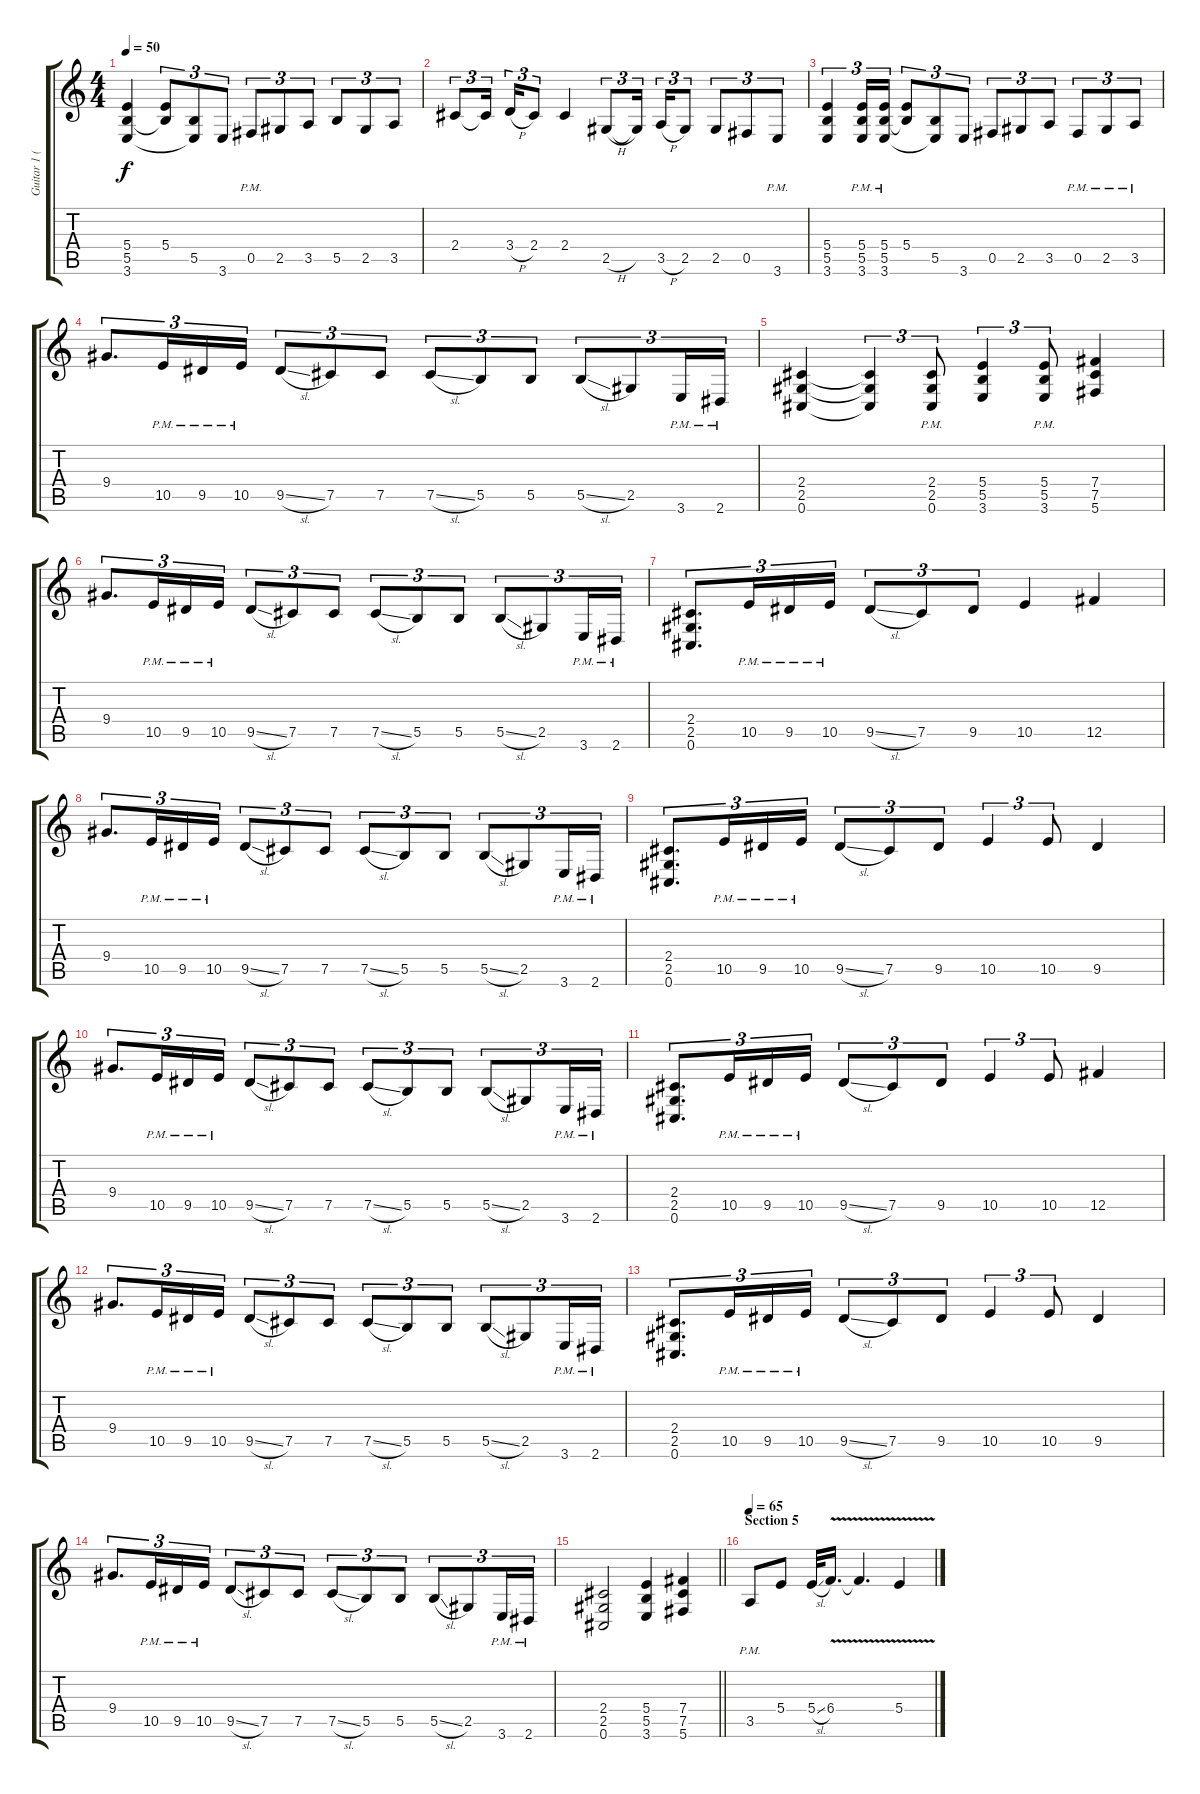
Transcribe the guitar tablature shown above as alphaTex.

\track ("Guitar 1 (Distortion)" "Guitar 1 (") {instrument distortionguitar}
\staff {score tabs}
\tuning (Db4 Ab3 E3 B2 Gb2 Db2) {hide}
\ts (4 4)
\tempo 50
\clef g2
\ks c
(5.4 5.5 3.6).4{dy f} (5.4 5.5{t}).8{tu (3 2)} (5.5 3.6{t}).8{tu (3 2)} 3.6.8{tu (3 2)} 0.5{pm}.8{tu (3 2)} 2.5.8{tu (3 2)} 3.5.8{tu (3 2)} 5.5.8{tu (3 2)} 2.5.8{tu (3 2)} 3.5.8{tu (3 2)} |
2.4.8{tu (3 2)} 2.4{t}.16{tu (3 2) beam splitsecondary} 3.4{h}.16{tu (3 2)} 2.4.8{tu (3 2)} 2.4.4 2.5{h}.8{tu (3 2)} 2.5{t}.16{tu (3 2) beam splitsecondary} 3.5{h}.16{tu (3 2)} 2.5.8{tu (3 2)} 2.5.8{tu (3 2)} 0.5.8{tu (3 2)} 3.6{pm}.8{tu (3 2)} |
(5.4 5.5 3.6).4{tu (3 2)} (5.4{pm} 5.5{pm} 3.6{pm}).16{tu (3 2)} (5.4{pm} 5.5{pm} 3.6{pm}).16{tu (3 2)} (5.4 5.5{t}).8{tu (3 2)} (5.5 3.6{t}).8{tu (3 2)} 3.6.8{tu (3 2)} 0.5.8{tu (3 2)} 2.5.8{tu (3 2)} 3.5.8{tu (3 2)} 0.5{pm}.8{tu (3 2)} 2.5{pm}.8{tu (3 2)} 3.5{pm}.8{tu (3 2)} |
9.4.8{d tu (3 2)} 10.5{pm}.16{tu (3 2)} 9.5{pm}.16{tu (3 2)} 10.5{pm}.16{tu (3 2)} 9.5{sl}.8{tu (3 2)} 7.5.8{tu (3 2)} 7.5.8{tu (3 2)} 7.5{sl}.8{tu (3 2)} 5.5.8{tu (3 2)} 5.5.8{tu (3 2)} 5.5{sl}.8{tu (3 2)} 2.5.8{tu (3 2)} 3.6{pm}.16{tu (3 2)} 2.6{pm}.16{tu (3 2)} |
(2.4 2.5 0.6).4 (2.4{t} 2.5{t} 0.6{t}).4{tu (3 2)} (2.4{pm} 2.5{pm} 0.6{pm}).8{tu (3 2)} (5.4 5.5 3.6).4{tu (3 2)} (5.4{pm} 5.5{pm} 3.6{pm}).8{tu (3 2)} (7.4 7.5 5.6).4 |
9.4.8{d tu (3 2)} 10.5{pm}.16{tu (3 2)} 9.5{pm}.16{tu (3 2)} 10.5{pm}.16{tu (3 2)} 9.5{sl}.8{tu (3 2)} 7.5.8{tu (3 2)} 7.5.8{tu (3 2)} 7.5{sl}.8{tu (3 2)} 5.5.8{tu (3 2)} 5.5.8{tu (3 2)} 5.5{sl}.8{tu (3 2)} 2.5.8{tu (3 2)} 3.6{pm}.16{tu (3 2)} 2.6{pm}.16{tu (3 2)} |
(2.4 2.5 0.6).8{d tu (3 2)} 10.5{pm}.16{tu (3 2)} 9.5{pm}.16{tu (3 2)} 10.5{pm}.16{tu (3 2)} 9.5{sl}.8{tu (3 2)} 7.5.8{tu (3 2)} 9.5.8{tu (3 2)} 10.5.4 12.5.4 |
9.4.8{d tu (3 2)} 10.5{pm}.16{tu (3 2)} 9.5{pm}.16{tu (3 2)} 10.5{pm}.16{tu (3 2)} 9.5{sl}.8{tu (3 2)} 7.5.8{tu (3 2)} 7.5.8{tu (3 2)} 7.5{sl}.8{tu (3 2)} 5.5.8{tu (3 2)} 5.5.8{tu (3 2)} 5.5{sl}.8{tu (3 2)} 2.5.8{tu (3 2)} 3.6{pm}.16{tu (3 2)} 2.6{pm}.16{tu (3 2)} |
(2.4 2.5 0.6).8{d tu (3 2)} 10.5{pm}.16{tu (3 2)} 9.5{pm}.16{tu (3 2)} 10.5{pm}.16{tu (3 2)} 9.5{sl}.8{tu (3 2)} 7.5.8{tu (3 2)} 9.5.8{tu (3 2)} 10.5.4{tu (3 2)} 10.5.8{tu (3 2)} 9.5.4 |
9.4.8{d tu (3 2)} 10.5{pm}.16{tu (3 2)} 9.5{pm}.16{tu (3 2)} 10.5{pm}.16{tu (3 2)} 9.5{sl}.8{tu (3 2)} 7.5.8{tu (3 2)} 7.5.8{tu (3 2)} 7.5{sl}.8{tu (3 2)} 5.5.8{tu (3 2)} 5.5.8{tu (3 2)} 5.5{sl}.8{tu (3 2)} 2.5.8{tu (3 2)} 3.6{pm}.16{tu (3 2)} 2.6{pm}.16{tu (3 2)} |
(2.4 2.5 0.6).8{d tu (3 2)} 10.5{pm}.16{tu (3 2)} 9.5{pm}.16{tu (3 2)} 10.5{pm}.16{tu (3 2)} 9.5{sl}.8{tu (3 2)} 7.5.8{tu (3 2)} 9.5.8{tu (3 2)} 10.5.4{tu (3 2)} 10.5.8{tu (3 2)} 12.5.4 |
9.4.8{d tu (3 2)} 10.5{pm}.16{tu (3 2)} 9.5{pm}.16{tu (3 2)} 10.5{pm}.16{tu (3 2)} 9.5{sl}.8{tu (3 2)} 7.5.8{tu (3 2)} 7.5.8{tu (3 2)} 7.5{sl}.8{tu (3 2)} 5.5.8{tu (3 2)} 5.5.8{tu (3 2)} 5.5{sl}.8{tu (3 2)} 2.5.8{tu (3 2)} 3.6{pm}.16{tu (3 2)} 2.6{pm}.16{tu (3 2)} |
(2.4 2.5 0.6).8{d tu (3 2)} 10.5{pm}.16{tu (3 2)} 9.5{pm}.16{tu (3 2)} 10.5{pm}.16{tu (3 2)} 9.5{sl}.8{tu (3 2)} 7.5.8{tu (3 2)} 9.5.8{tu (3 2)} 10.5.4{tu (3 2)} 10.5.8{tu (3 2)} 9.5.4 |
9.4.8{d tu (3 2)} 10.5{pm}.16{tu (3 2)} 9.5{pm}.16{tu (3 2)} 10.5{pm}.16{tu (3 2)} 9.5{sl}.8{tu (3 2)} 7.5.8{tu (3 2)} 7.5.8{tu (3 2)} 7.5{sl}.8{tu (3 2)} 5.5.8{tu (3 2)} 5.5.8{tu (3 2)} 5.5{sl}.8{tu (3 2)} 2.5.8{tu (3 2)} 3.6{pm}.16{tu (3 2)} 2.6{pm}.16{tu (3 2)} |
\barLineRight lightlight
(2.4 2.5 0.6).2 (5.4 5.5 3.6).4 (7.4 7.5 5.6).4 |
\section ("" "Section 5")
\tempo 65
3.5{pm}.8 5.4.8 5.4{sl}.32 6.4{v}.16{d} 6.4{t}.4{d} 5.4{v}.4
